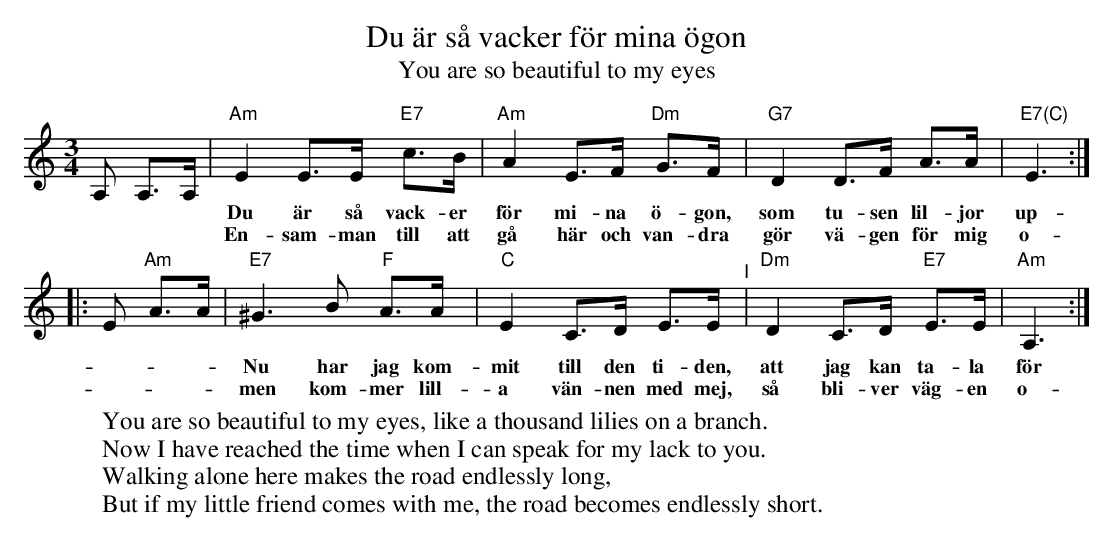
X:1
T: Du \"ar s\aa vacker f\"or mina \"ogon
T: You are so beautiful to my eyes
M: 3/4
L: 1/8
K: Am
A, A,>A, \
| "Am"E2 E>E "E7"c>B | "Am"A2 E>F "Dm"G>F | "G7"D2 D>F A>A | "E7(C)"E3 :|
w: Du \"ar s\aa vack-er f\"or mi-na \"o-gon, som tu-sen lil-jor up-p\aa en kvist.
w: En-sam-man till att g\aa h\"ar och van-dra g\"or v\"a-gen f\"or mig o-\"and-ligt l\aang,
|: E "Am"A>A \
| "E7"^G3 B "F"A>A | "C"E2 C>D E>E "^I"| "Dm"D2 C>D "E7"E>E | "Am"A,3 :|
w: Nu har jag kom-mit till den ti-den, att jag kan ta-la f\"or dig min brist.
w: men kom-mer lill-a v\"an-nen med mej, s\aa bli-ver v\"ag-en o-\"and-ligt kort.
W: You are so beautiful to my eyes, like a thousand lilies on a branch.
W: Now I have reached the time when I can speak for my lack to you.
W: Walking alone here makes the road endlessly long,
W: But if my little friend comes with me, the road becomes endlessly short.
